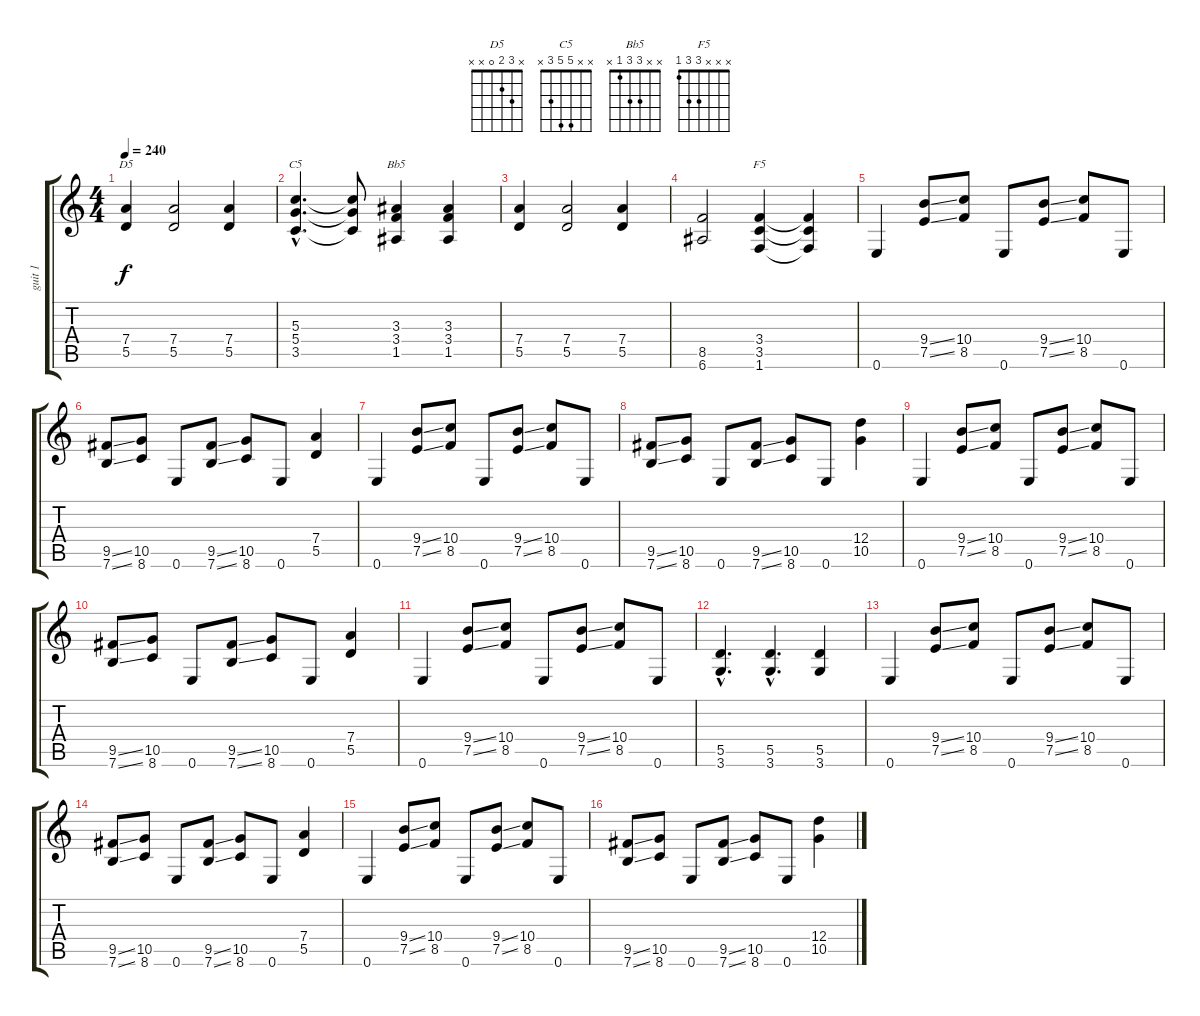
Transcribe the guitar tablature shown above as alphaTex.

\track ("guit 1" "guit 1") {instrument distortionguitar}
\staff {score tabs}
\tuning (E4 B3 G3 D3 A2 E2) {hide}
\chord ("D5" x 3 2 0 x x)
\chord ("C5" x x 5 5 3 x)
\chord ("Bb5" x x 3 3 1 x)
\chord ("F5" x x x 3 3 1)
\ts (4 4)
\tempo 240
\clef g2
\ks c
(7.4 5.5).4{ch "D5" dy f} (7.4 5.5).2 (7.4 5.5).4 |
(5.3{hac} 5.4{hac} 3.5{hac}).4{d ch "C5"} (5.3{t} 5.4{t} 3.5{t}).8 (3.3 3.4 1.5).4{ch "Bb5"} (3.3 3.4 1.5).4 |
(7.4 5.5).4 (7.4 5.5).2 (7.4 5.5).4 |
(8.5 6.6).2 (3.4 3.5 1.6).4{ch "F5"} (3.4{t} 3.5{t} 1.6{t}).4 |
0.6.4 (9.4{ss} 7.5{ss}).8 (10.4 8.5).8 0.6.8 (9.4{ss} 7.5{ss}).8 (10.4 8.5).8 0.6.8 |
(9.5{ss} 7.6{ss}).8 (10.5 8.6).8 0.6.8 (9.5{ss} 7.6{ss}).8 (10.5 8.6).8 0.6.8 (7.4 5.5).4 |
0.6.4 (9.4{ss} 7.5{ss}).8 (10.4 8.5).8 0.6.8 (9.4{ss} 7.5{ss}).8 (10.4 8.5).8 0.6.8 |
(9.5{ss} 7.6{ss}).8 (10.5 8.6).8 0.6.8 (9.5{ss} 7.6{ss}).8 (10.5 8.6).8 0.6.8 (12.4 10.5).4 |
0.6.4 (9.4{ss} 7.5{ss}).8 (10.4 8.5).8 0.6.8 (9.4{ss} 7.5{ss}).8 (10.4 8.5).8 0.6.8 |
(9.5{ss} 7.6{ss}).8 (10.5 8.6).8 0.6.8 (9.5{ss} 7.6{ss}).8 (10.5 8.6).8 0.6.8 (7.4 5.5).4 |
0.6.4 (9.4{ss} 7.5{ss}).8 (10.4 8.5).8 0.6.8 (9.4{ss} 7.5{ss}).8 (10.4 8.5).8 0.6.8 |
(5.5{hac} 3.6{hac}).4{d} (5.5{hac} 3.6{hac}).4{d} (5.5 3.6).4 |
0.6.4 (9.4{ss} 7.5{ss}).8 (10.4 8.5).8 0.6.8 (9.4{ss} 7.5{ss}).8 (10.4 8.5).8 0.6.8 |
(9.5{ss} 7.6{ss}).8 (10.5 8.6).8 0.6.8 (9.5{ss} 7.6{ss}).8 (10.5 8.6).8 0.6.8 (7.4 5.5).4 |
0.6.4 (9.4{ss} 7.5{ss}).8 (10.4 8.5).8 0.6.8 (9.4{ss} 7.5{ss}).8 (10.4 8.5).8 0.6.8 |
(9.5{ss} 7.6{ss}).8 (10.5 8.6).8 0.6.8 (9.5{ss} 7.6{ss}).8 (10.5 8.6).8 0.6.8 (12.4 10.5).4
